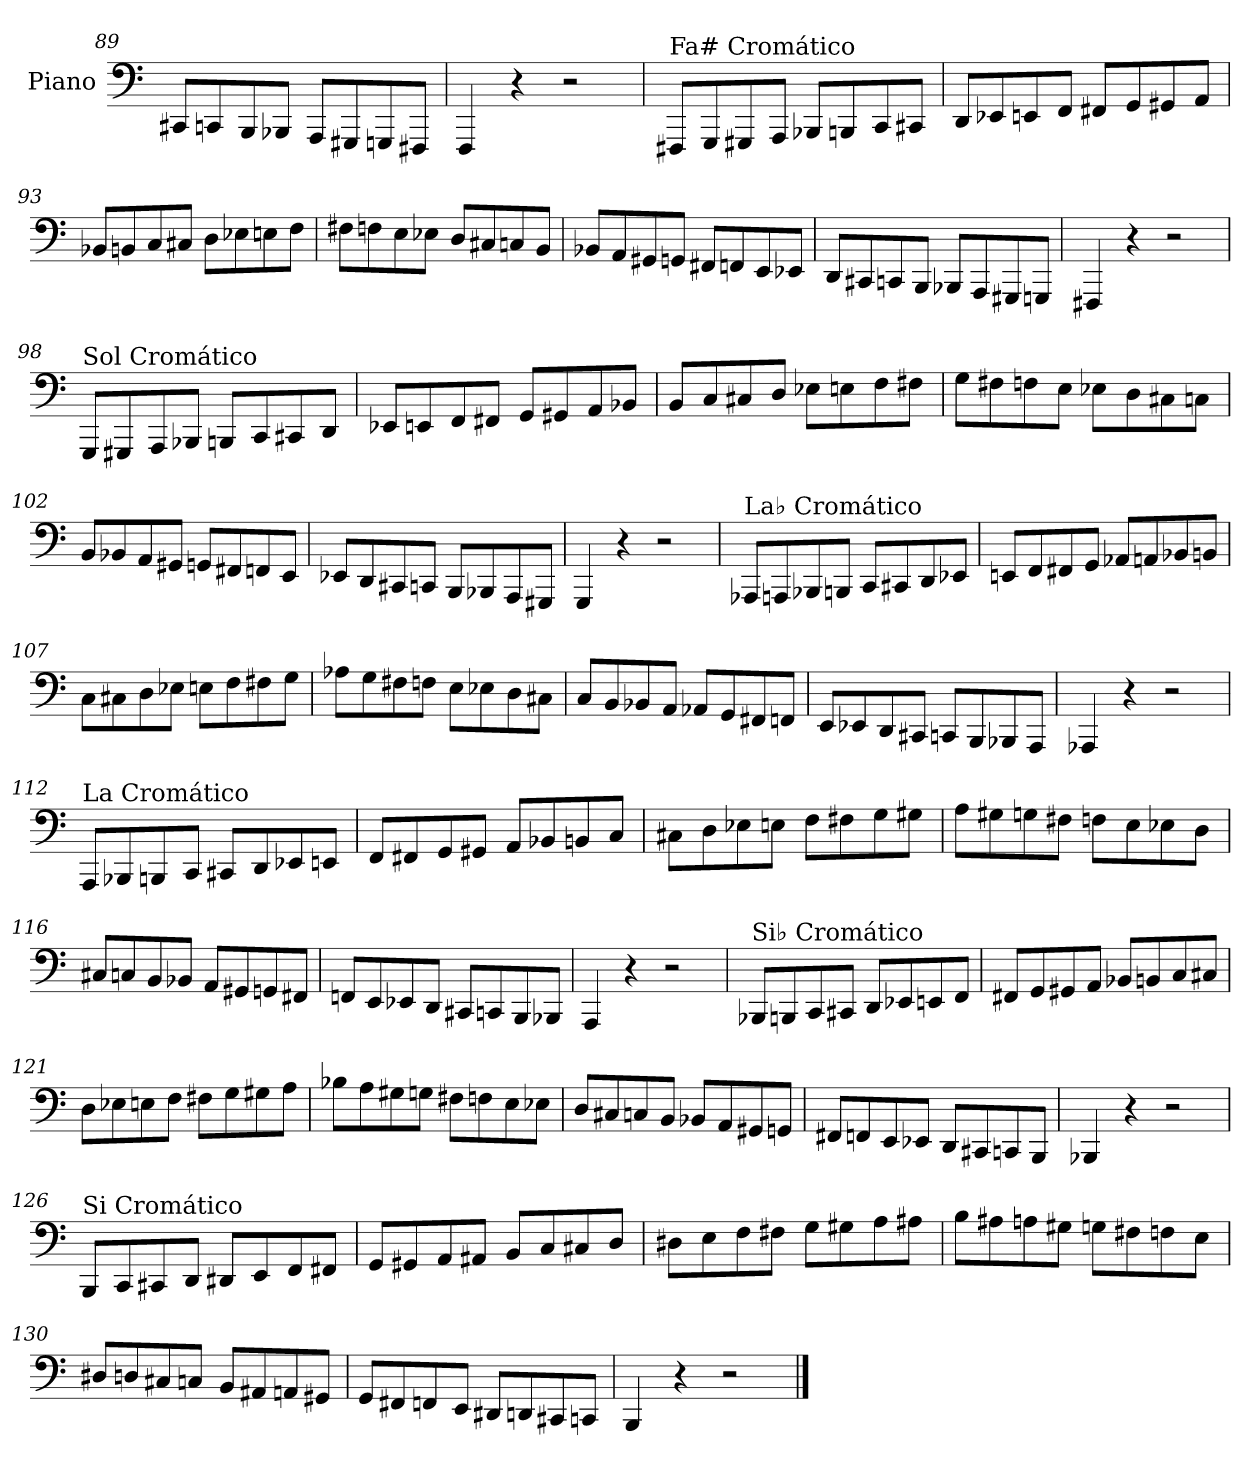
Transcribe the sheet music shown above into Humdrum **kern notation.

**kern
*part1
*staff1
*I"Piano
*I'Pno.
*clefF4
*k[]
=89
8CC#X/L
8CCn/
8BBB/
8BBB-X/J
8AAA/L
8GGG#X/
8GGGn/
8FFF#X/J
=90
4FFF/
4r
2r
!!LO:PB:g=z
=91
!LO:TX:a:t=Fa# Cromático
8FFF#X/L
8GGG/
8GGG#X/
8AAA/J
8BBB-X/L
8BBBn/
8CC/
8CC#X/J
=92
8DD/L
8EE-X/
8EEn/
8FF/J
8FF#X/L
8GG/
8GG#X/
8AA/J
=93
8BB-X/L
8BBn/
8C/
8C#X/J
8D\L
8E-X\
8En\
8F\J
!!LO:LB:g=z
=94
8F#X\L
8Fn\
8E\
8E-X\J
8D/L
8C#X/
8Cn/
8BB/J
=95
8BB-X/L
8AA/
8GG#X/
8GGn/J
8FF#X/L
8FFn/
8EE/
8EE-X/J
=96
8DD/L
8CC#X/
8CCn/
8BBB/J
8BBB-X/L
8AAA/
8GGG#X/
8GGGn/J
=97
4FFF#X/
4r
2r
!!LO:LB:g=z
=98
!LO:TX:a:t=Sol Cromático
8GGG/L
8GGG#X/
8AAA/
8BBB-X/J
8BBBn/L
8CC/
8CC#X/
8DD/J
=99
8EE-X/L
8EEn/
8FF/
8FF#X/J
8GG/L
8GG#X/
8AA/
8BB-X/J
=100
8BB/L
8C/
8C#X/
8D/J
8E-X\L
8En\
8F\
8F#X\J
!!LO:LB:g=z
=101
8G\L
8F#X\
8Fn\
8E\J
8E-X\L
8D\
8C#X\
8Cn\J
=102
8BB/L
8BB-X/
8AA/
8GG#X/J
8GGn/L
8FF#X/
8FFn/
8EE/J
=103
8EE-X/L
8DD/
8CC#X/
8CCn/J
8BBB/L
8BBB-X/
8AAA/
8GGG#X/J
=104
4GGG/
4r
2r
!!LO:LB:g=z
=105
!LO:TX:a:t=La♭ Cromático
8AAA-X/L
8AAAn/
8BBB-X/
8BBBn/J
8CC/L
8CC#X/
8DD/
8EE-X/J
=106
8EEn/L
8FF/
8FF#X/
8GG/J
8AA-X/L
8AAn/
8BB-X/
8BBn/J
=107
8C\L
8C#X\
8D\
8E-X\J
8En\L
8F\
8F#X\
8G\J
!!LO:LB:g=z
=108
8A-X\L
8G\
8F#X\
8Fn\J
8E\L
8E-X\
8D\
8C#X\J
=109
8C/L
8BB/
8BB-X/
8AA/J
8AA-X/L
8GG/
8FF#X/
8FFn/J
=110
8EE/L
8EE-X/
8DD/
8CC#X/J
8CCn/L
8BBB/
8BBB-X/
8AAA/J
=111
4AAA-X/
4r
2r
!!LO:LB:g=z
=112
!LO:TX:a:t=La Cromático
8AAA/L
8BBB-X/
8BBBn/
8CC/J
8CC#X/L
8DD/
8EE-X/
8EEn/J
=113
8FF/L
8FF#X/
8GG/
8GG#X/J
8AA/L
8BB-X/
8BBn/
8C/J
=114
8C#X\L
8D\
8E-X\
8En\J
8F\L
8F#X\
8G\
8G#X\J
!!LO:LB:g=z
=115
8A\L
8G#X\
8Gn\
8F#X\J
8Fn\L
8E\
8E-X\
8D\J
=116
8C#X/L
8Cn/
8BB/
8BB-X/J
8AA/L
8GG#X/
8GGn/
8FF#X/J
=117
8FFn/L
8EE/
8EE-X/
8DD/J
8CC#X/L
8CCn/
8BBB/
8BBB-X/J
=118
4AAA/
4r
2r
!!LO:LB:g=z
=119
!LO:TX:a:t=Si♭ Cromático
8BBB-X/L
8BBBn/
8CC/
8CC#X/J
8DD/L
8EE-X/
8EEn/
8FF/J
=120
8FF#X/L
8GG/
8GG#X/
8AA/J
8BB-X/L
8BBn/
8C/
8C#X/J
=121
8D\L
8E-X\
8En\
8F\J
8F#X\L
8G\
8G#X\
8A\J
!!LO:LB:g=z
=122
8B-X\L
8A\
8G#X\
8Gn\J
8F#X\L
8Fn\
8E\
8E-X\J
=123
8D/L
8C#X/
8Cn/
8BB/J
8BB-X/L
8AA/
8GG#X/
8GGn/J
=124
8FF#X/L
8FFn/
8EE/
8EE-X/J
8DD/L
8CC#X/
8CCn/
8BBB/J
=125
4BBB-X/
4r
2r
!!LO:LB:g=z
=126
!LO:TX:a:t=Si Cromático
8BBB/L
8CC/
8CC#X/
8DD/J
8DD#X/L
8EE/
8FF/
8FF#X/J
=127
8GG/L
8GG#X/
8AA/
8AA#X/J
8BB/L
8C/
8C#X/
8D/J
=128
8D#X\L
8E\
8F\
8F#X\J
8G\L
8G#X\
8A\
8A#X\J
!!LO:LB:g=z
=129
8B\L
8A#X\
8An\
8G#X\J
8Gn\L
8F#X\
8Fn\
8E\J
=130
8D#X/L
8Dn/
8C#X/
8Cn/J
8BB/L
8AA#X/
8AAn/
8GG#X/J
=131
8GG/L
8FF#X/
8FFn/
8EE/J
8DD#X/L
8DDn/
8CC#X/
8CCn/J
=132
4BBB/
4r
2r
==
*-
